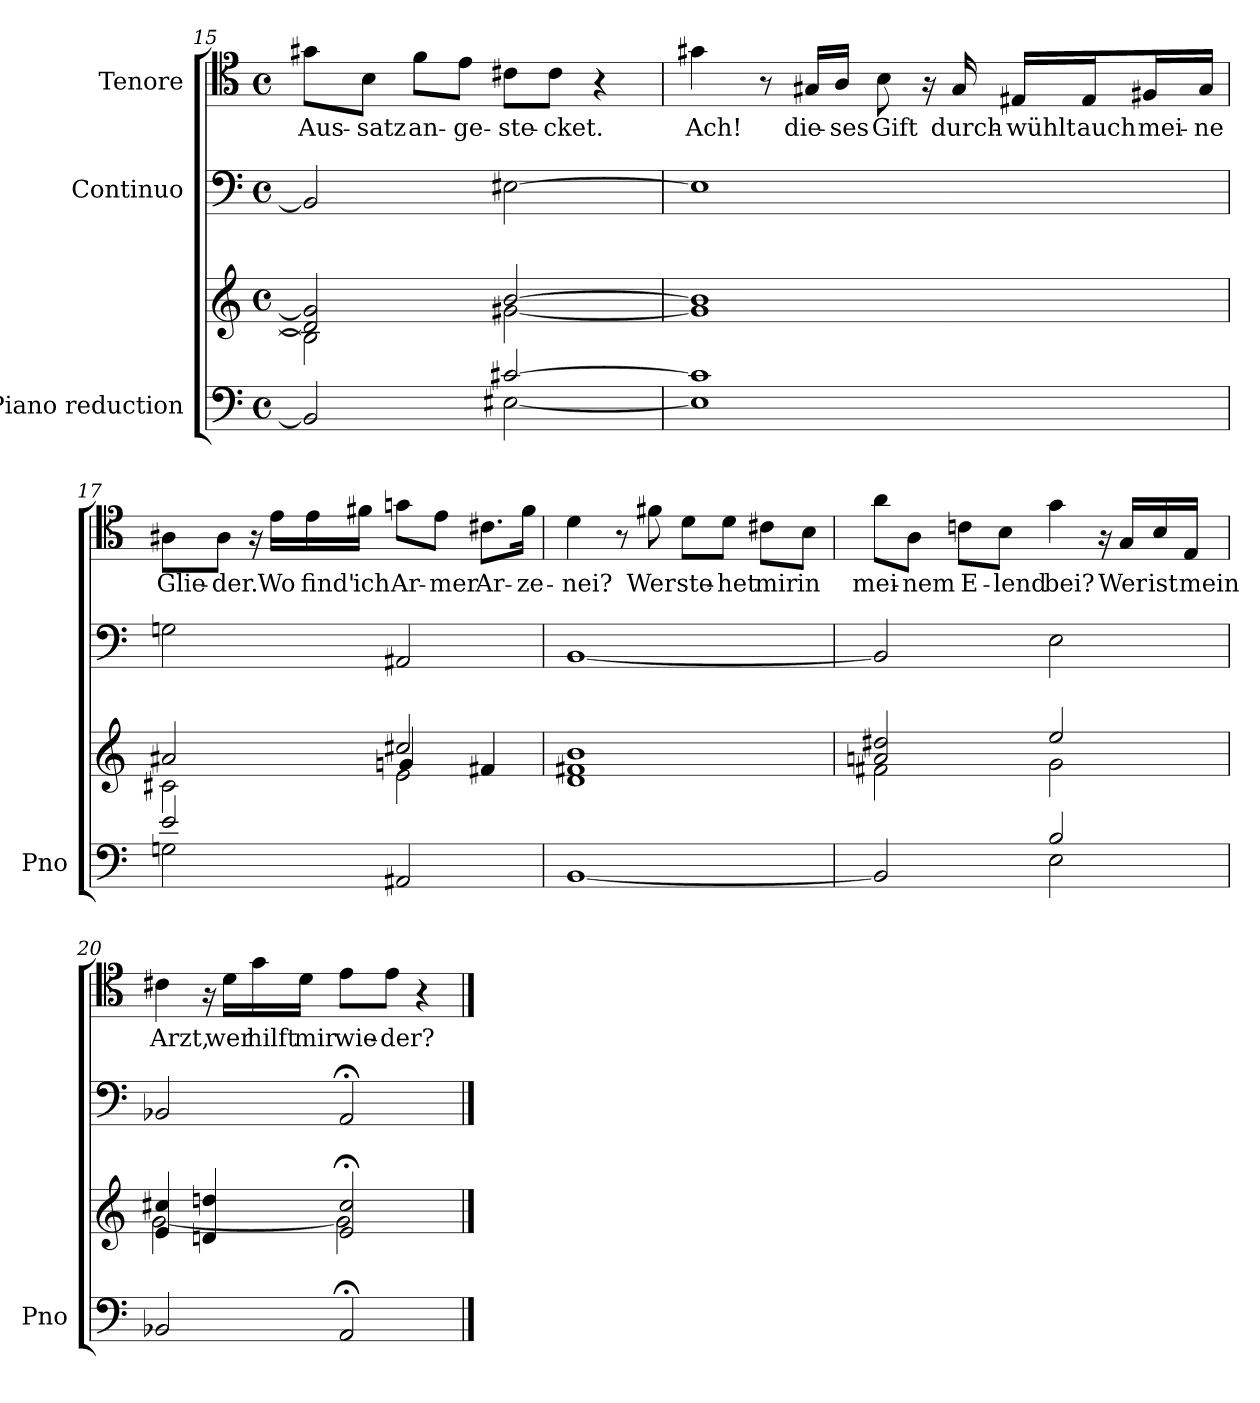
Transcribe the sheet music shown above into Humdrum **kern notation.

**kern	**kern	**kern	**kern	**text
*part3	*part3	*part2	*part1	*part1
*staff4	*staff3	*staff2	*staff1	*staff1
*I"Piano reduction	*	*I"Continuo	*I"Tenore	*
*I'Pno	*	*	*	*
*clefF4	*clefG2	*clefF4	*clefC4	*
*k[]	*k[]	*k[]	*k[]	*
*M4/4	*M4/4	*M4/4	*M4/4	*
*met(c)	*met(c)	*met(c)	*met(c)	*
=15	=15	=15	=15	=15
*^	*^	*	*	*
!	!	!	!	!	!	!LO:LY:b
2BB/]	2ryy	2d/] 2g#/]	2B\]	2BB/]	8g#X\L	-Aus-
!	!	!	!	!	!	!LO:LY:b
.	.	.	.	.	8B\J	-satz
!	!	!	!	!	!	!LO:LY:b
.	.	.	.	.	8f\L	an-
!	!	!	!	!	!	!LO:LY:b
.	.	.	.	.	8e\J	-ge-
!	!	!	!	!	!	!LO:LY:b
[2c#X/	[2E#X\	[2b/	[2g#X\	[2E#X\	8c#X\L	-ste-
!	!	!	!	!	!	!LO:LY:b
.	.	.	.	.	8c#\J	-cket.
.	.	.	.	.	4r	.
*v	*v	*	*	*	*	*
*	*v	*v	*	*	*
!!LO:PB:g=z
=16	=16	=16	=16	=16
!	!	!	!	!LO:LY:b
1E#] 1c#]	1g#] 1b]	1E#]	4g#X\	Ach!
.	.	.	8r	.
!	!	!	!	!LO:LY:b
.	.	.	16G#X/LL	die-
!	!	!	!	!LO:LY:b
.	.	.	16A/JJ	-ses
!	!	!	!	!LO:LY:b
.	.	.	8B\	Gift
.	.	.	16r	.
!	!	!	!	!LO:LY:b
.	.	.	16G#/	durch-
!	!	!	!	!LO:LY:b
.	.	.	16E#X/LL	-wühlt
!	!	!	!	!LO:LY:b
.	.	.	16E#/J	auch
!	!	!	!	!LO:LY:b
.	.	.	16F#X/L	mei-
!	!	!	!	!LO:LY:b
.	.	.	16G#/JJ	-ne
=17	=17	=17	=17	=17
*^	*^	*	*	*
*	*	*	*^	*	*	*
!	!	!	!	!	!	!	!LO:LY:b
2e/	2Gn\	2a#X/	2c#X\	2ryy	2Gn\	8A#X\L	Glie-
!	!	!	!	!	!	!	!LO:LY:b
.	.	.	.	.	.	8A#\J	-der.
.	.	.	.	.	.	16r	.
!	!	!	!	!	!	!	!LO:LY:b
.	.	.	.	.	.	16e\LL	Wo
!	!	!	!	!	!	!	!LO:LY:b
.	.	.	.	.	.	16e\	find'
!	!	!	!	!	!	!	!LO:LY:b
.	.	.	.	.	.	16f#X\JJ	ich
!	!	!	!	!	!	!	!LO:LY:b
2ryy	2AA#X/	2cc#X/	4gn/	2e\	2AA#X/	8gn\L	Ar-
!	!	!	!	!	!	!	!LO:LY:b
.	.	.	.	.	.	8e\J	-mer
!	!	!	!	!	!	!	!LO:LY:b
.	.	.	4f#X/	.	.	8.c#X\L	Ar-
!	!	!	!	!	!	!	!LO:LY:b
.	.	.	.	.	.	16f#\Jk	-ze-
*v	*v	*	*	*	*	*	*
*	*v	*v	*v	*	*	*
=18	=18	=18	=18	=18
!	!	!	!	!LO:LY:b
[1BB	1d 1f#X 1b	[1BB	4d\	-nei?
.	.	.	8r	.
!	!	!	!	!LO:LY:b
.	.	.	8f#X\	Wer
!	!	!	!	!LO:LY:b
.	.	.	8d\L	ste-
!	!	!	!	!LO:LY:b
.	.	.	8d\J	-het
!	!	!	!	!LO:LY:b
.	.	.	8c#X\L	mir
!	!	!	!	!LO:LY:b
.	.	.	8B\J	in
!!LO:LB:g=z
=19	=19	=19	=19	=19
*^	*^	*	*	*
!	!	!	!	!	!	!LO:LY:b
2BB/]	2ryy	2an/ 2dd#X/	2f#X\	2BB/]	8a\L	mei-
!	!	!	!	!	!	!LO:LY:b
.	.	.	.	.	8A\J	-nem
!	!	!	!	!	!	!LO:LY:b
.	.	.	.	.	8cn\L	E-
!	!	!	!	!	!	!LO:LY:b
.	.	.	.	.	8B\J	-lend
!	!	!	!	!	!	!LO:LY:b
2B/	2E\	2ee/	2g\	2E\	4g\	bei?
.	.	.	.	.	16r	.
!	!	!	!	!	!	!LO:LY:b
.	.	.	.	.	16G/LL	Wer
!	!	!	!	!	!	!LO:LY:b
.	.	.	.	.	16B/	ist
!	!	!	!	!	!	!LO:LY:b
.	.	.	.	.	16E/JJ	mein
*v	*v	*	*	*	*	*
=20	=20	=20	=20	=20	=20
!	!	!	!	!	!LO:LY:b
2BB-X/	4e/ 4cc#X/	[2g\	2BB-X/	4c#X\	Arzt,
.	4dn/ 4ddn/	.	.	16r	.
!	!	!	!	!	!LO:LY:b
.	.	.	.	16d\LL	wer
!	!	!	!	!	!LO:LY:b
.	.	.	.	16g\	hilft
!	!	!	!	!	!LO:LY:b
.	.	.	.	16d\JJ	mir
!	!	!	!	!	!LO:LY:b
2AA;/	2e/;< 2cc#/;<	2g\]	2AA;</	8e\L	wie-
!	!	!	!	!	!LO:LY:b
.	.	.	.	8e\J	-der?
.	.	.	.	4r	.
*	*v	*v	*	*	*
==	==	==	==	==
*-	*-	*-	*-	*-
